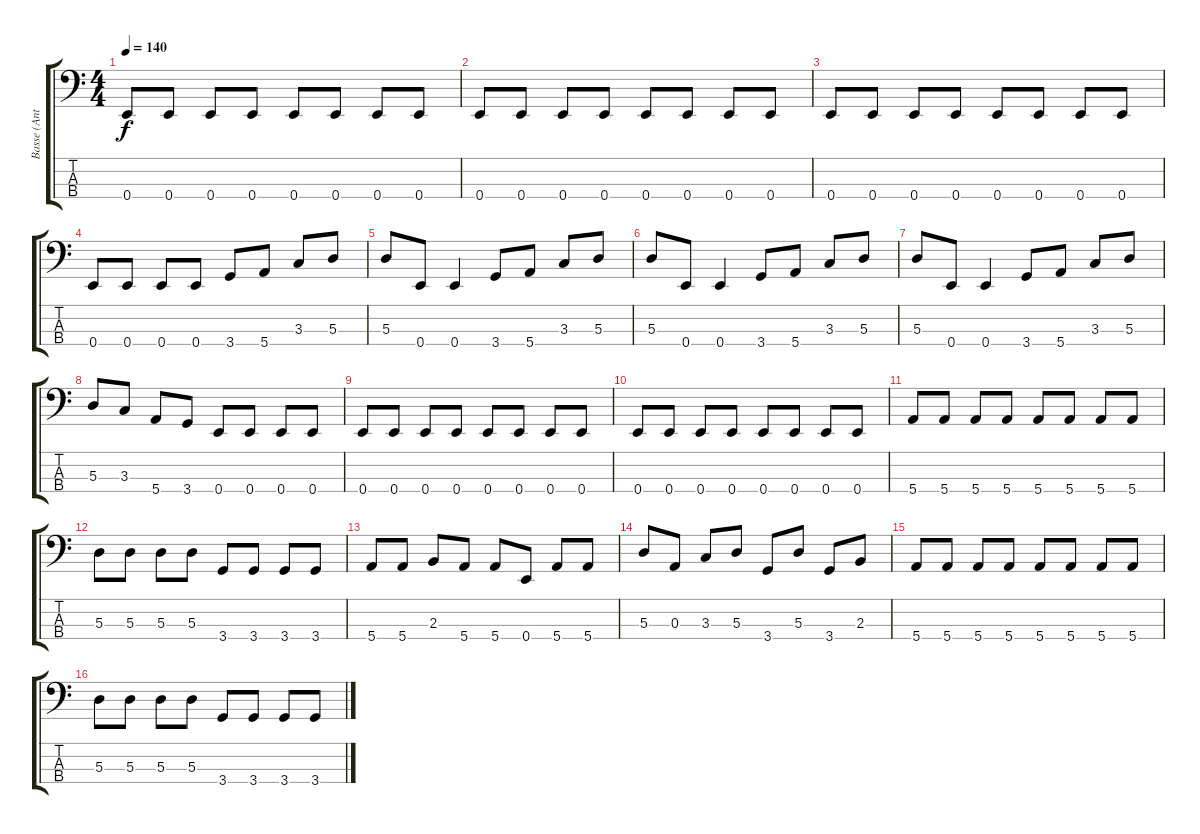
\track ("Basse (Anthony)" "Basse (Ant") {instrument electricbassfinger}
\staff {score tabs}
\tuning (G2 D2 A1 E1) {hide}
\ts (4 4)
\tempo 140
\clef f4
\ks c
0.4.8{dy f instrument electricbassfinger} 0.4.8 0.4.8 0.4.8 0.4.8 0.4.8 0.4.8 0.4.8 |
0.4.8 0.4.8 0.4.8 0.4.8 0.4.8 0.4.8 0.4.8 0.4.8 |
0.4.8 0.4.8 0.4.8 0.4.8 0.4.8 0.4.8 0.4.8 0.4.8 |
0.4.8 0.4.8 0.4.8 0.4.8 3.4.8 5.4.8 3.3.8 5.3.8 |
5.3.8 0.4.8 0.4.4 3.4.8 5.4.8 3.3.8 5.3.8 |
5.3.8 0.4.8 0.4.4 3.4.8 5.4.8 3.3.8 5.3.8 |
5.3.8 0.4.8 0.4.4 3.4.8 5.4.8 3.3.8 5.3.8 |
5.3.8 3.3.8 5.4.8 3.4.8 0.4.8 0.4.8 0.4.8 0.4.8 |
0.4.8 0.4.8 0.4.8 0.4.8 0.4.8 0.4.8 0.4.8 0.4.8 |
0.4.8 0.4.8 0.4.8 0.4.8 0.4.8 0.4.8 0.4.8 0.4.8 |
5.4.8 5.4.8 5.4.8 5.4.8 5.4.8 5.4.8 5.4.8 5.4.8 |
5.3.8 5.3.8 5.3.8 5.3.8 3.4.8 3.4.8 3.4.8 3.4.8 |
5.4.8 5.4.8 2.3.8 5.4.8 5.4.8 0.4.8 5.4.8 5.4.8 |
5.3.8 0.3.8 3.3.8 5.3.8 3.4.8 5.3.8 3.4.8 2.3.8 |
5.4.8 5.4.8 5.4.8 5.4.8 5.4.8 5.4.8 5.4.8 5.4.8 |
5.3.8 5.3.8 5.3.8 5.3.8 3.4.8 3.4.8 3.4.8 3.4.8
